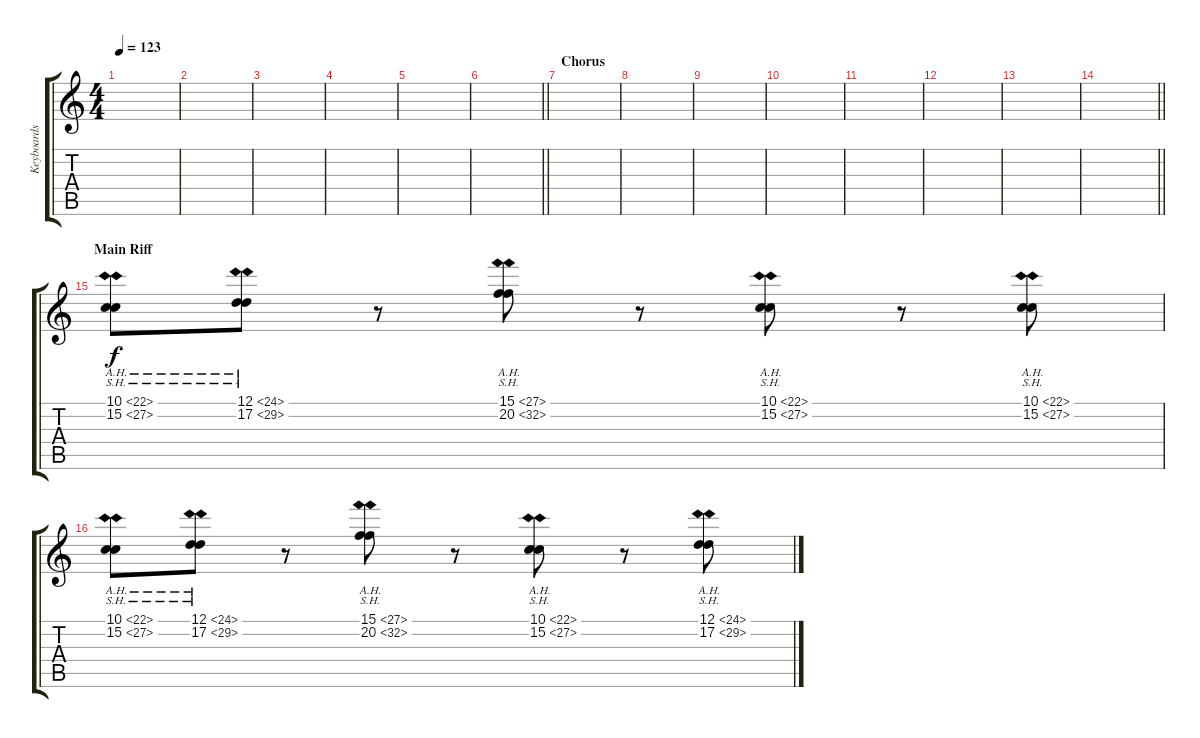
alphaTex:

\track ("Keyboards II" "Keyboards ") {instrument pad1newage}
\staff {score tabs}
\tuning (D4 A3 F3 C3 G2 D2) {hide}
\ts (4 4)
\tempo 123
\clef g2
\ks c
|
|
|
|
|
\barLineRight lightlight
|
\section ("" "Chorus")
|
|
|
|
|
|
|
\barLineRight lightlight
|
\section ("" "Main Riff")
(10.1{sh 12} 15.2{ah 12}).8 (12.1{sh 12} 17.2{ah 12}).8 r.8 (15.1{sh 12} 20.2{ah 12}).8 r.8 (10.1{sh 12} 15.2{ah 12}).8 r.8 (10.1{sh 12} 15.2{ah 12}).8 |
(10.1{sh 12} 15.2{ah 12}).8 (12.1{sh 12} 17.2{ah 12}).8 r.8 (15.1{sh 12} 20.2{ah 12}).8 r.8 (10.1{sh 12} 15.2{ah 12}).8 r.8 (12.1{sh 12} 17.2{ah 12}).8
